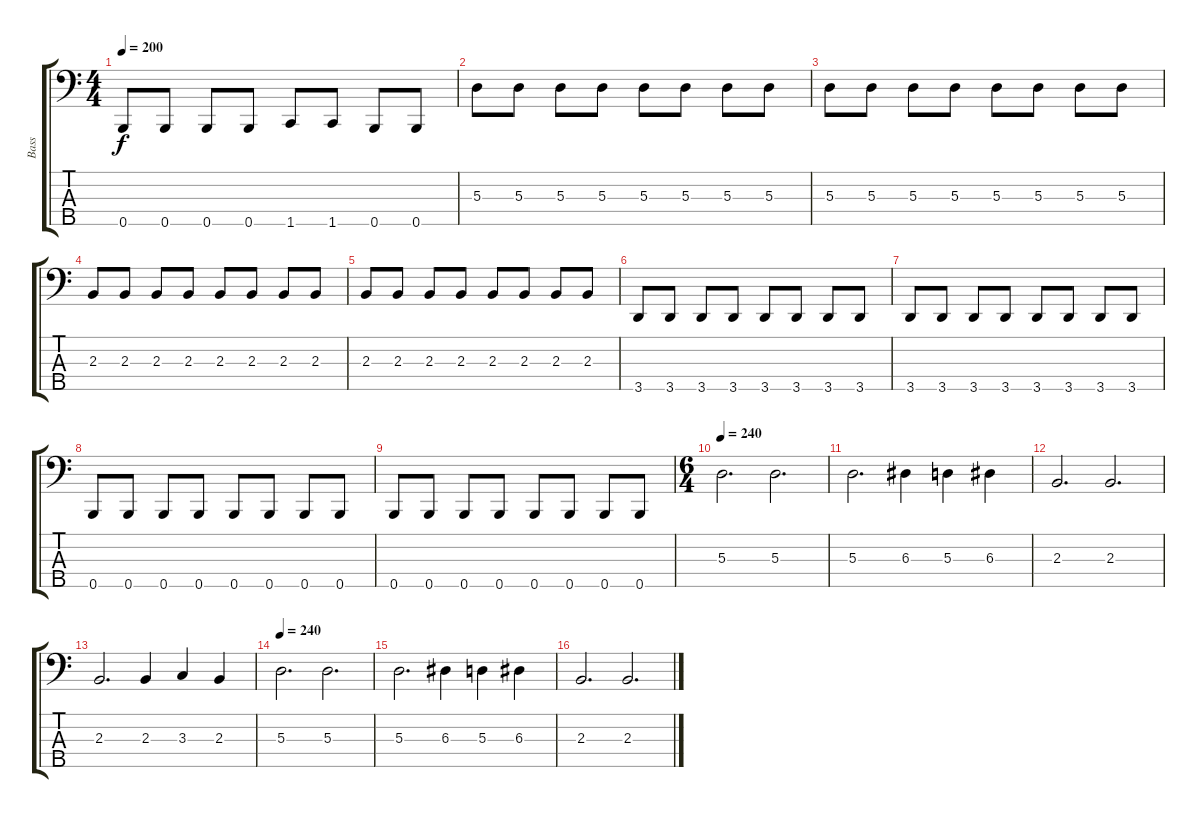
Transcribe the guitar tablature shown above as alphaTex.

\track ("Bass" "Bass") {instrument electricbasspick}
\staff {score tabs}
\tuning (G2 D2 A1 E1 B0) {hide}
\ts (4 4)
\tempo 200
\clef f4
\ks c
0.5.8{dy f} 0.5.8 0.5.8 0.5.8 1.5.8 1.5.8 0.5.8 0.5.8 |
5.3.8 5.3.8 5.3.8 5.3.8 5.3.8 5.3.8 5.3.8 5.3.8 |
5.3.8 5.3.8 5.3.8 5.3.8 5.3.8 5.3.8 5.3.8 5.3.8 |
2.3.8 2.3.8 2.3.8 2.3.8 2.3.8 2.3.8 2.3.8 2.3.8 |
2.3.8 2.3.8 2.3.8 2.3.8 2.3.8 2.3.8 2.3.8 2.3.8 |
3.5.8 3.5.8 3.5.8 3.5.8 3.5.8 3.5.8 3.5.8 3.5.8 |
3.5.8 3.5.8 3.5.8 3.5.8 3.5.8 3.5.8 3.5.8 3.5.8 |
0.5.8 0.5.8 0.5.8 0.5.8 0.5.8 0.5.8 0.5.8 0.5.8 |
0.5.8 0.5.8 0.5.8 0.5.8 0.5.8 0.5.8 0.5.8 0.5.8 |
\ts (6 4)
\tempo 240
5.3.2{d} 5.3.2{d} |
5.3.2{d} 6.3.4 5.3.4 6.3.4 |
2.3.2{d} 2.3.2{d} |
2.3.2{d} 2.3.4 3.3.4 2.3.4 |
\tempo 240
5.3.2{d} 5.3.2{d} |
5.3.2{d} 6.3.4 5.3.4 6.3.4 |
2.3.2{d} 2.3.2{d}
